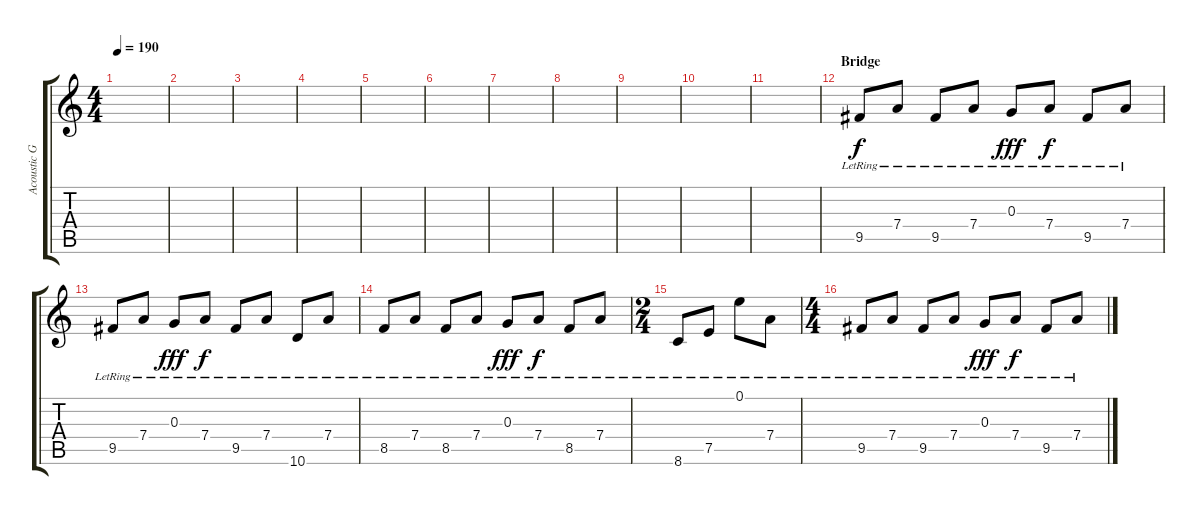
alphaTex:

\track ("Acoustic Guitar" "Acoustic G") {instrument electricguitarjazz}
\staff {score tabs}
\tuning (E4 B3 G3 D3 A2 E2) {hide}
\ts (4 4)
\tempo 190
\clef g2
\ks c
|
|
|
|
|
|
|
|
|
|
|
\section ("" "Bridge")
9.5{lr}.8 7.4{lr}.8 9.5{lr}.8 7.4{lr}.8 0.3{lr}.8{dy fff} 7.4{lr}.8{dy f} 9.5{lr}.8 7.4{lr}.8 |
9.5{lr}.8 7.4{lr}.8 0.3{lr}.8{dy fff} 7.4{lr}.8{dy f} 9.5{lr}.8 7.4{lr}.8 10.6{lr}.8 7.4{lr}.8 |
8.5{lr}.8 7.4{lr}.8 8.5{lr}.8 7.4{lr}.8 0.3{lr}.8{dy fff} 7.4{lr}.8{dy f} 8.5{lr}.8 7.4{lr}.8 |
\ts (2 4)
8.6{lr}.8 7.5{lr}.8 0.1{lr}.8 7.4{lr}.8 |
\ts (4 4)
9.5{lr}.8 7.4{lr}.8 9.5{lr}.8 7.4{lr}.8 0.3{lr}.8{dy fff} 7.4{lr}.8{dy f} 9.5{lr}.8 7.4{lr}.8
